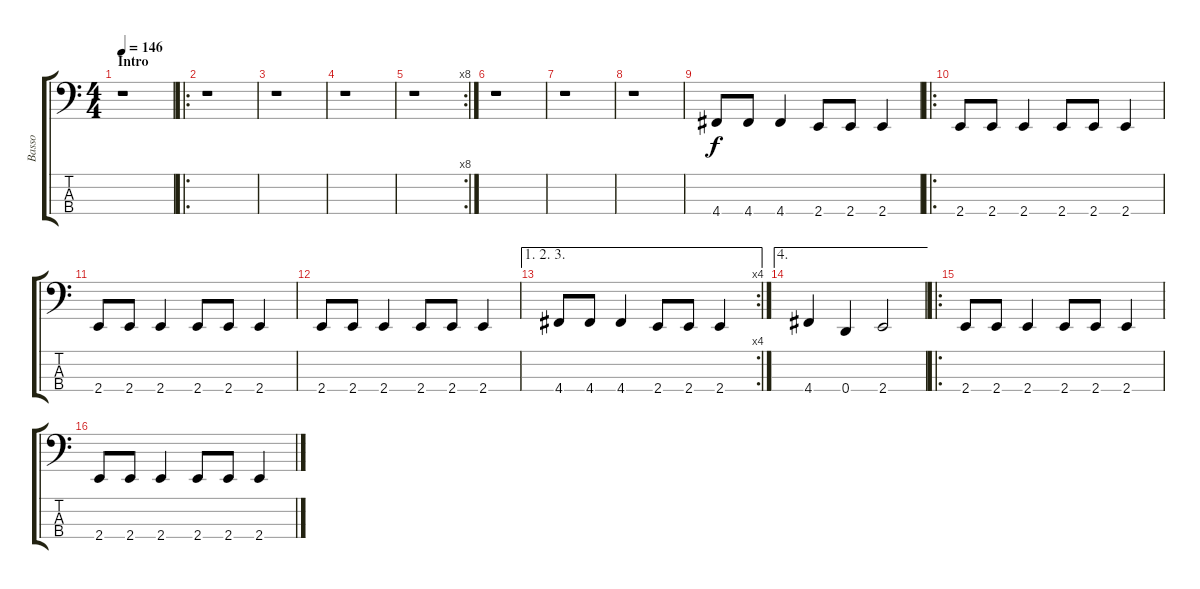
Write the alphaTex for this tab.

\track ("Basso" "Basso") {instrument electricbassfinger}
\staff {score tabs}
\tuning (F2 C2 G1 D1) {hide}
\ts (4 4)
\section ("" "Intro")
\tempo 146
\clef f4
\ks c
r.1{dy f instrument electricbassfinger} |
\ro
r.1 |
r.1 |
r.1 |
\rc 8
r.1 |
r.1 |
r.1 |
r.1 |
4.4.8 4.4.8 4.4.4 2.4.8 2.4.8 2.4.4 |
\ro
2.4.8 2.4.8 2.4.4 2.4.8 2.4.8 2.4.4 |
2.4.8 2.4.8 2.4.4 2.4.8 2.4.8 2.4.4 |
2.4.8 2.4.8 2.4.4 2.4.8 2.4.8 2.4.4 |
\ae (1 2 3)
\rc 4
4.4.8 4.4.8 4.4.4 2.4.8 2.4.8 2.4.4 |
\ae 4
4.4.4 0.4.4 2.4.2 |
\ro
\section ("" "")
2.4.8 2.4.8 2.4.4 2.4.8 2.4.8 2.4.4 |
2.4.8 2.4.8 2.4.4 2.4.8 2.4.8 2.4.4
